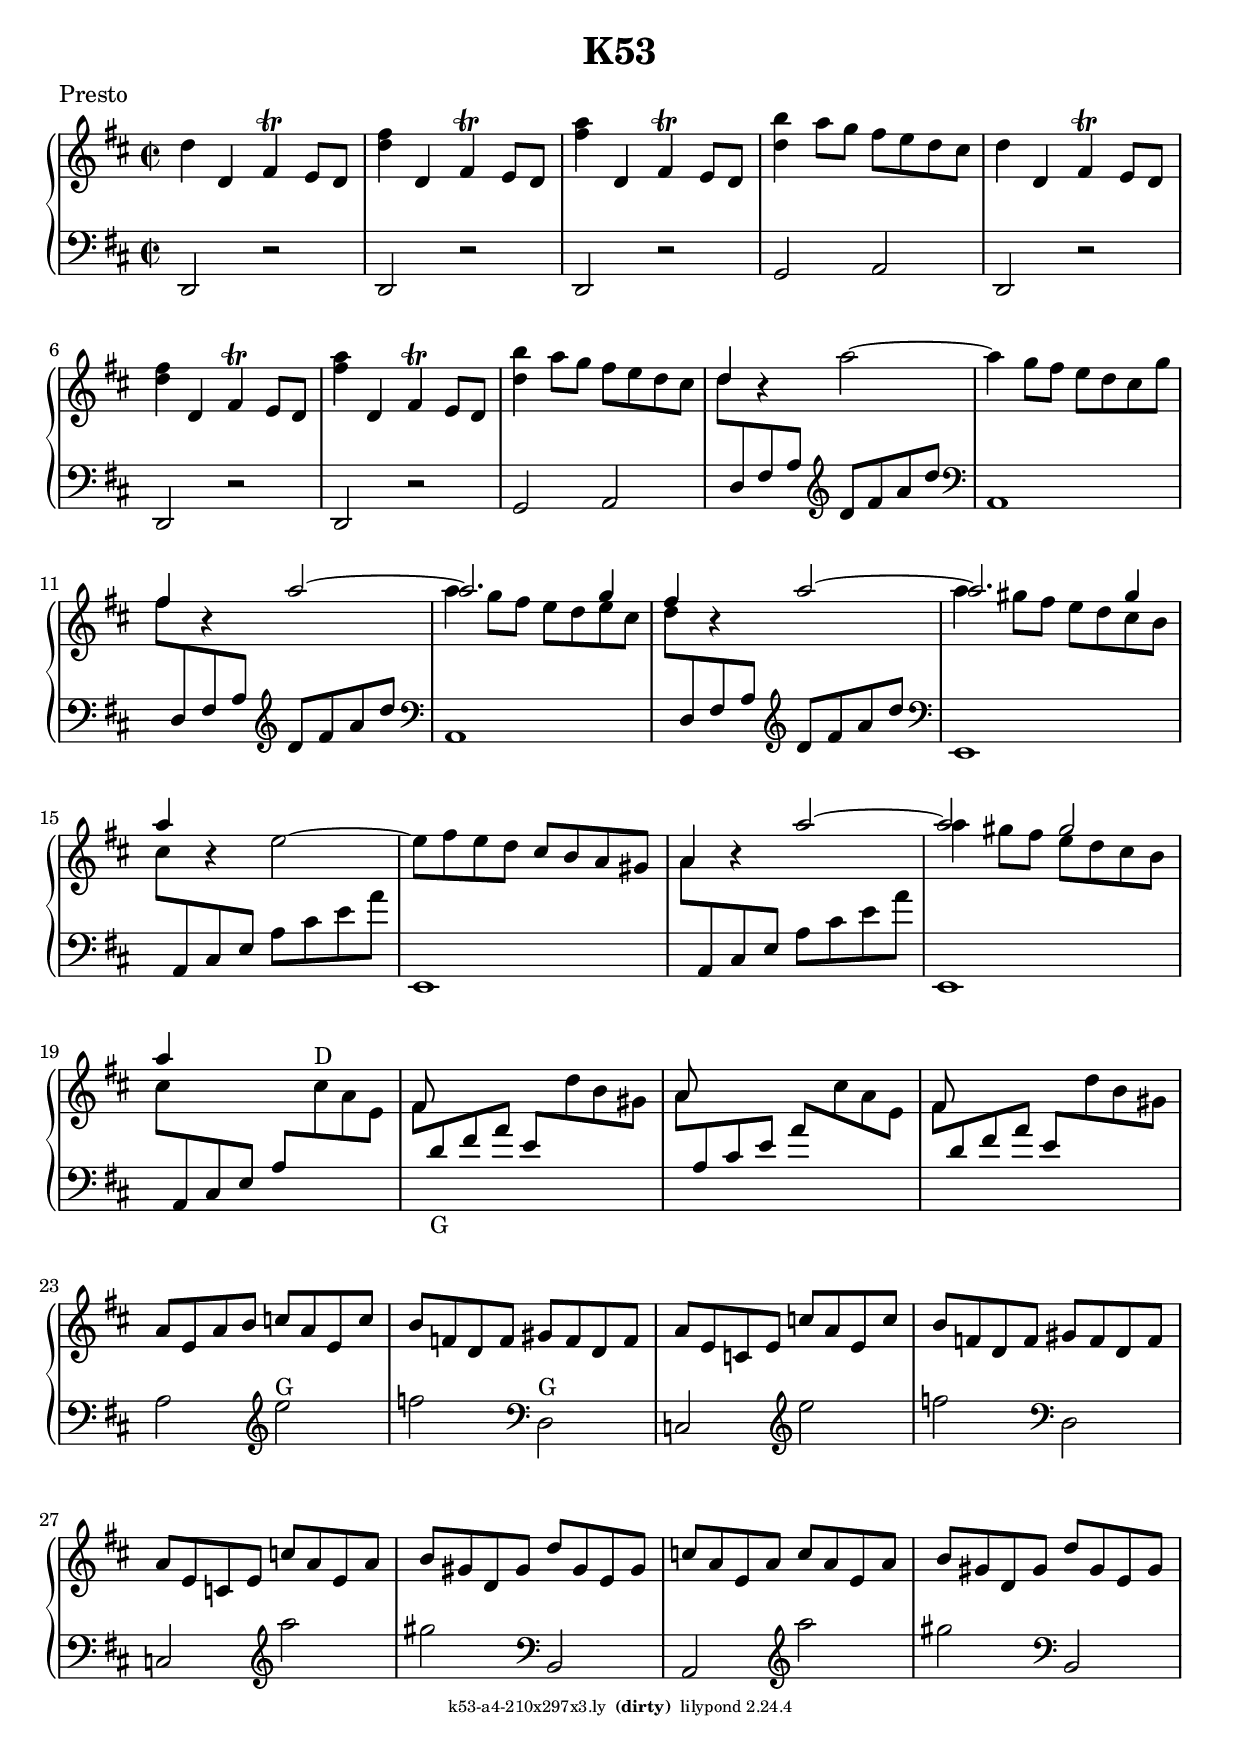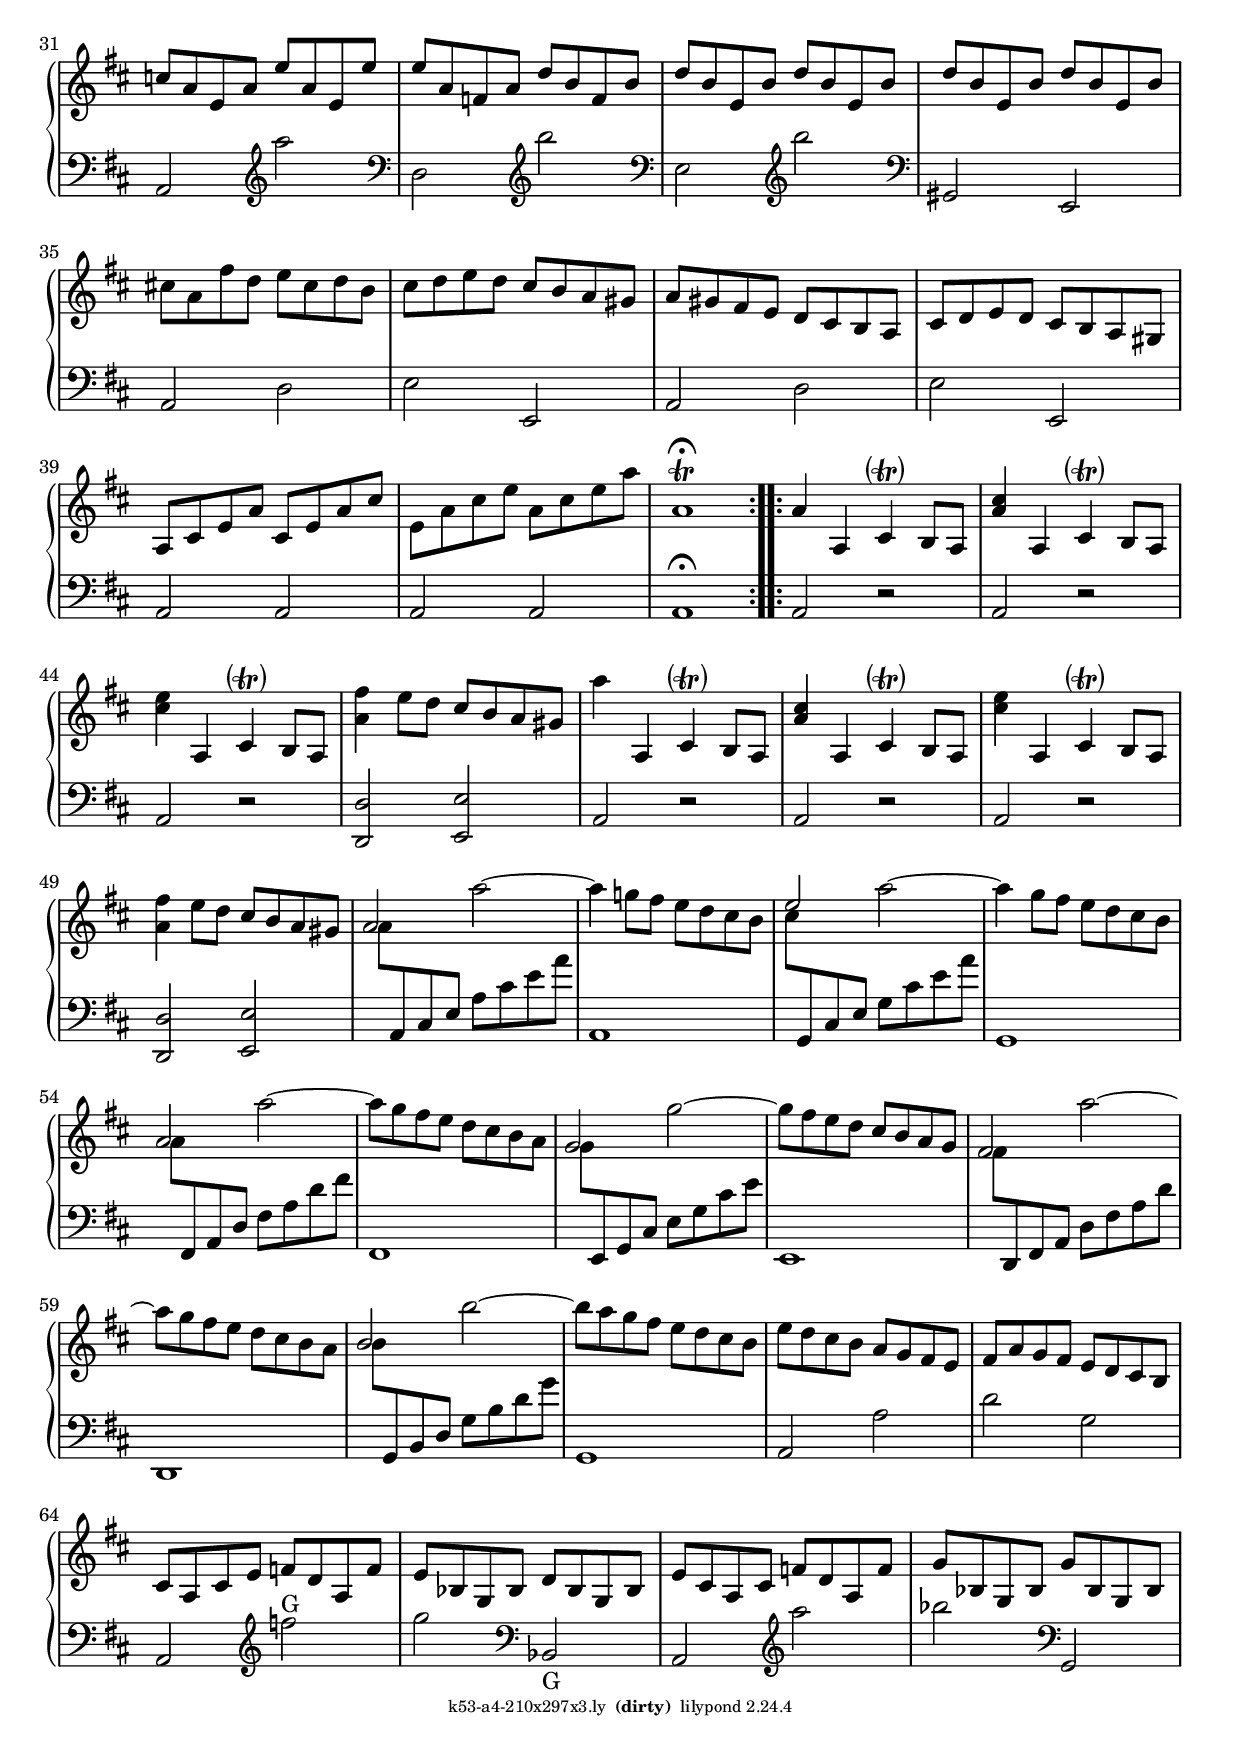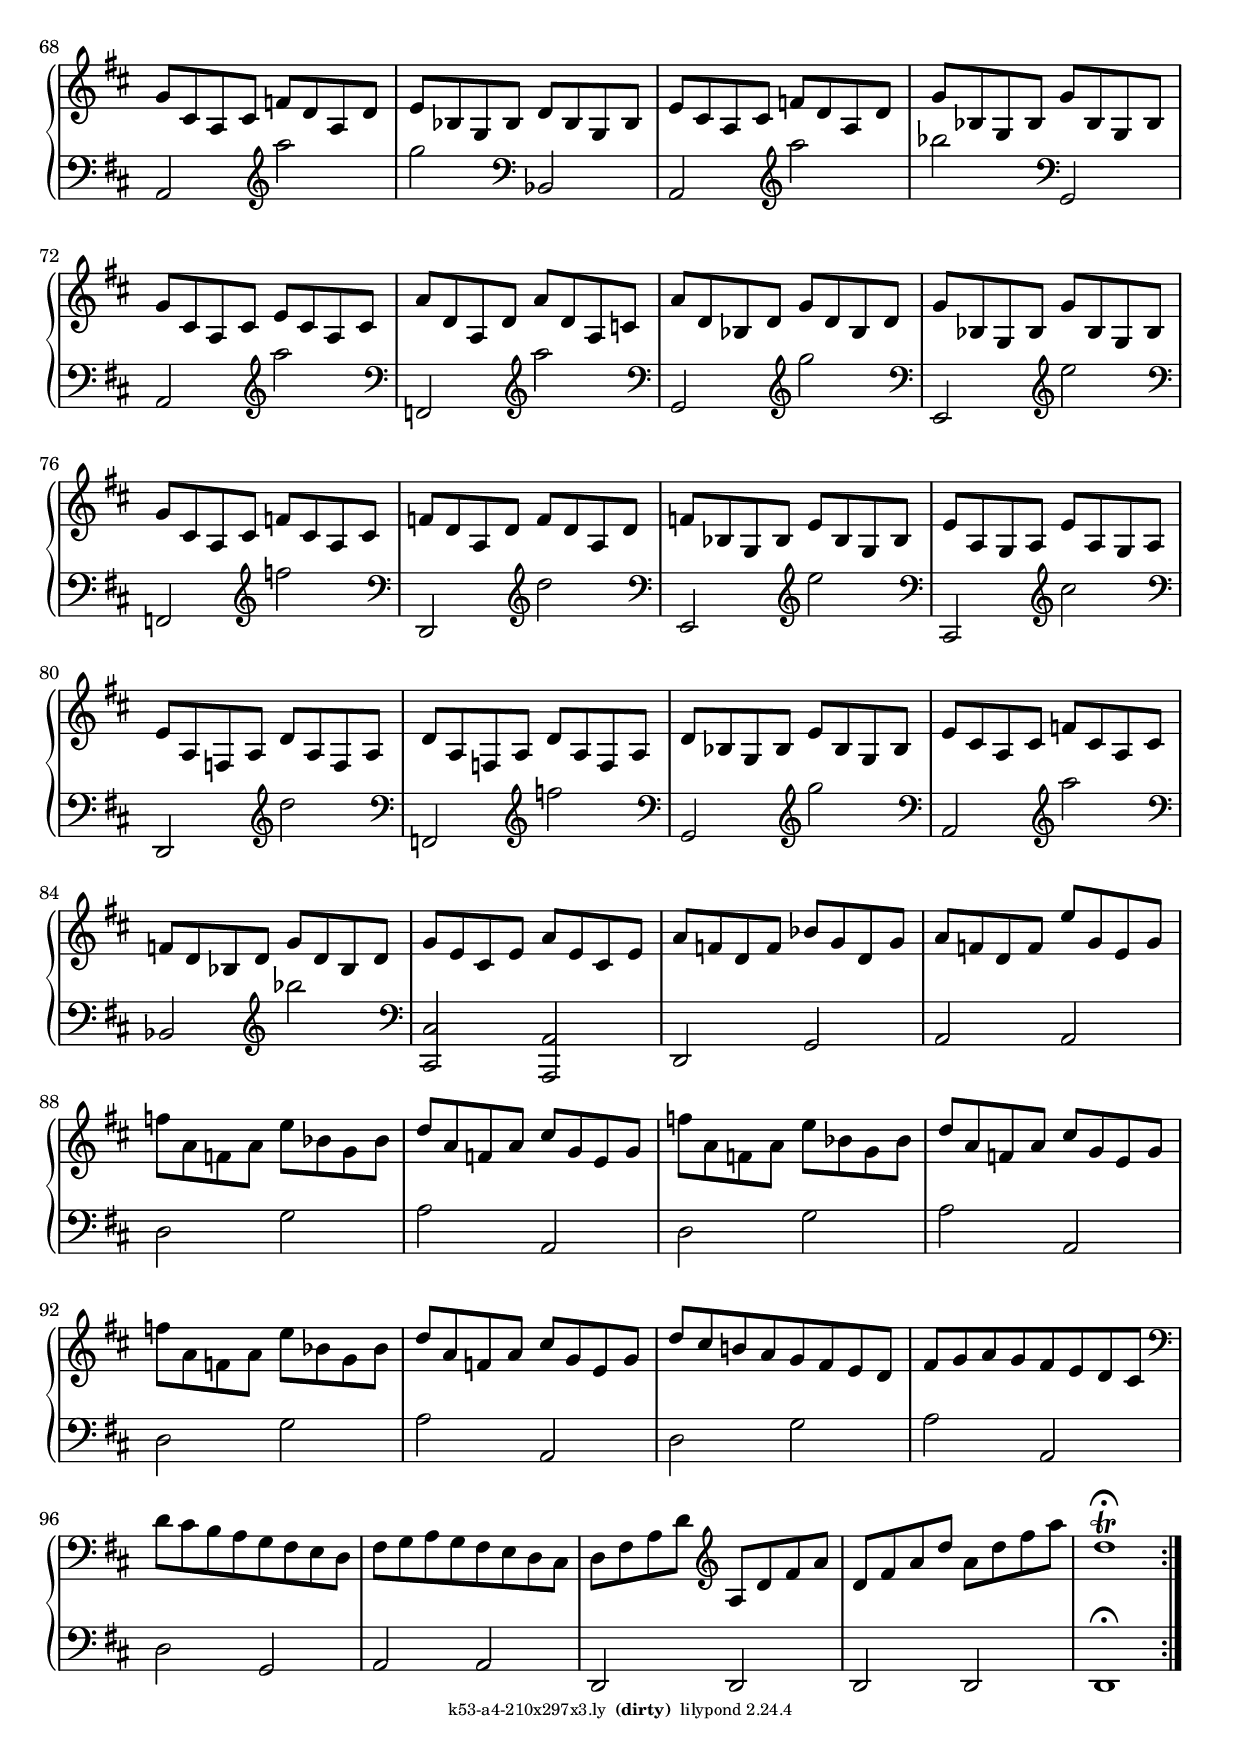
\version "2.18.2"

\include "../../include/general.ily"
\include "../../include/a4-210x297.ily"

#(set-global-staff-size 20.7)

breaks = {}
\version "2.18.2"

su = \stemUp
sd = \stemDown
sn = \stemNeutral
tu = \tieUp
td = \tieDown
tn = \tieNeutral
cstr = \change Staff = "right"
cstl = \change Staff = "left"

\header {
  title = "K53"
  meter = "Presto"
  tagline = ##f
}

global = {
  \key d \major
  \time 2/2
  \override Staff.NoteCollision #'merge-differently-dotted = ##t
  \override ParenthesesItem #'font-size = #+2
}

right = \relative c'' {
  \global
 
  \repeat volta 2 {
    \repeat unfold 2 {
      d4 d, fis-\trill e8 d
      <d' fis>4 d, fis-\trill e8 d
      <fis' a>4 d, fis-\trill e8 d
      <d' b'>4 a'8 g fis e d cis
    }
    \once \su d4 r a'2 ~
    
    a4 g8 fis e d cis g'
    \once \su fis4 r << {a2 ~
    a2. g4} \\ {s2 a4 g8 fis e d e cis} >>
    \once \su fis4 r << {a2 ~
    
    a2. gis4} \\ {s2 a4 gis8 fis e d cis b} >>
    \once \su a'4 r e2 ~
    e8 fis e d cis b a gis
    a4 r << {a'2 ~
    
    a2 gis} \\ {s2 a4 gis8 fis e d cis b} >>
    \once \su a'4 s2.
    fis,8 s s2.
    a8 s s2.
    
    fis8 s s2.
    a8 e a b c a e c'
    b f d f gis f d f
    a e c e c' a e c'
    
    b f d f gis f d f
    a e c e c' a e a
    b gis d gis d' gis, e gis
    c a e a c a e a
    
    b gis d gis d' gis, e gis
    c a e a e' a, e e'
    e a, f a d b f b
    d b e, b' d b e, b'
    
    d b e, b' d b e, b'
    cis! a fis' d e cis d b
    cis d e d cis b a gis
    a gis fis e d cis b a
    
    cis d e d cis b a gis
    a cis e a cis, e a cis
    \sd e, a cis e a, cis e a
    a,1-\trill-\fermata
  }
  
  \repeat volta 2 {
    \sn a4 a, cis-\parenthesize-\trill b8 a
    \once \su <a' cis>4 a, cis-\parenthesize-\trill b8 a
    <cis' e>4 a, cis-\parenthesize-\trill b8 a
    <a' fis'>4 e'8 d cis b a gis
    a'4 a,, cis-\parenthesize-\trill b8 a
    
    \once \su <a' cis>4 a, cis-\parenthesize-\trill b8 a
    <cis' e>4 a, cis-\parenthesize-\trill b8 a
    <a' fis'>4 e'8 d cis b a gis
    a2 a' ~
    a4 g!8 fis e d cis b

    \once \su e2 a ~
    a4 g8 fis e d cis b
    a2 a' ~
    a8 g fis e d cis b a
    g2 g' ~
    
    g8 fis e d cis b a g
    fis2 a' ~
    a8 g fis e d cis b a
    \once \su b2 b' ~
    b8 a g fis e d cis b
    
    e d cis b a g fis e
    fis a g fis e d cis b
    cis a cis e f d a f'
    e bes g bes d bes g bes
    e cis a cis f d a f'
    
    g bes, g bes g' bes, g bes
    g' cis, a cis f d a d
    e bes g bes d bes g bes
    e cis a cis f d a d
    g bes, g bes g' bes, g bes
    
    
    g' cis, a cis e cis a cis
    a' d, a d a' d, a c
    a' d, bes d g d bes d
    g bes, g bes g' bes, g bes
    g' cis, a cis f cis a cis
    
    f d a d f d a d
    f bes, g bes e bes g bes
    e a, g a e' a, g a
    e' a, f a d a f a
    d a f a d a f a
    
    d bes g bes e bes g bes
    e cis a cis f cis a cis
    f d bes d g d bes d
    g e cis e a e cis e
    a f d f bes g d g
    
    a f d f e' g, e g
    \repeat unfold 3 {
      f' a, f a e' bes g bes
      d a f a cis g e g
    }
    d'[ cis b! a g fis e d]
    fis[ g a g fis e d cis]
    
    \clef bass d[ cis b a g fis e d]
    fis[ g a g fis e d cis]
    d fis a d \clef treble a d fis a
    d, fis a d a d fis a
    d,1-\trill-\fermata
  }
}
 
left = \relative c, {
  \global
  
  \repeat volta 2 {
    \repeat unfold 2 { d2 r d2 r d2 r g a}
    \cstr d''8 \cstl d,, fis a \clef treble d fis a d
    
    \clef bass a,,1
    \cstr fis'''8 \cstl d,, fis a \clef treble d fis a d
    \clef bass a,,1
    \cstr d''8 \cstl d,, fis a \clef treble d fis a d
    
    \clef bass e,,,1
    \cstr cis'''8 \cstl a,, cis e a cis e a
    e,,1
    \cstr a''8  \cstl a,, cis e a cis e a
    
    e,,1
    \cstr cis'''8 \cstl a,, cis e \su a \cstr \sd cis'^"D" a e
    fis \cstl \su d_"G" fis a e \cstr \sd d' b gis
    a \cstl \su a, cis e a \cstr \sd cis a e
    
    fis \cstl \su d fis a e \cstr \sd d' b gis 
    \cstl \sn a,2 \clef treble e''^"G"
    f \clef bass d,,^"G"
    c \clef treble e''
    
    f \clef bass d,, 
    c \clef treble a'''
    gis \clef bass b,,,
    a \clef treble a'''
    
    gis \clef bass b,,,
    a \clef treble a'''
    \clef bass d,,, \clef treble b'''
    \clef bass e,,, \clef treble b'''
    
    \clef bass gis,,, e
    a d
    e e,
    a d
    
    e e,
    a a
    a a
    a1-\fermata
  }
  
  \repeat volta 2 {
    \repeat unfold 2 { a2 r a r a r <d, d'> <e e'> }
    \cstr a''8 \cstl a,, cis e a cis e a
    a,,1
    
    \cstr cis''8 \cstl g,, cis e g cis e a
    g,,1
    \cstr a''8 \cstl fis,, a d fis a d fis
    fis,,1
    \cstr g''8 \cstl e,, g cis e g cis e
    
    e,,1
    \cstr fis''8 \cstl d,, fis a d fis a d
    d,,1
    \cstr b'''8 \cstl g,, b d g b d g
    g,,1
    
    a2 a'
    d g,
    a, \clef treble f'''^"G"
    g \clef bass bes,,,_"G"
    a \clef treble a'''
    bes \clef bass g,,,
    
    a \clef treble a'''
    g \clef bass bes,,,
    a \clef treble a'''
    bes \clef bass g,,,
    
    
    a \clef treble a'''
    \clef bass f,,, \clef treble a'''
    \clef bass g,,, \clef treble g'''
    \clef bass e,,, \clef treble e'''
    \clef bass f,,, \clef treble f'''
    
    \clef bass d,,, \clef treble d'''
    \clef bass e,,, \clef treble e'''
    \clef bass cis,,, \clef treble cis'''
    \clef bass d,,, \clef treble d'''
    \clef bass f,,, \clef treble f'''
    
    \clef bass g,,, \clef treble g'''
    \clef bass a,,, \clef treble a'''
    \clef bass bes,,, \clef treble bes'''
    \clef bass <cis,,,, cis'> <a a'>
    d g
    
    a a
    d g 
    a a,
    d g
    a a,
    
    d g
    a a,
    d g
    a a,
    
    d g,
    a a
    d, d
    d d
    d1-\fermata
  }
}

\score {
  \new PianoStaff <<
    \new Staff = "right" {
      << 
        \breaks
        \right
      >>
    }
    \new Staff = "left" { 
      <<
        \breaks
        \clef bass \left 
      >>
    }
  >>
  \layout { indent = 0 }
}

